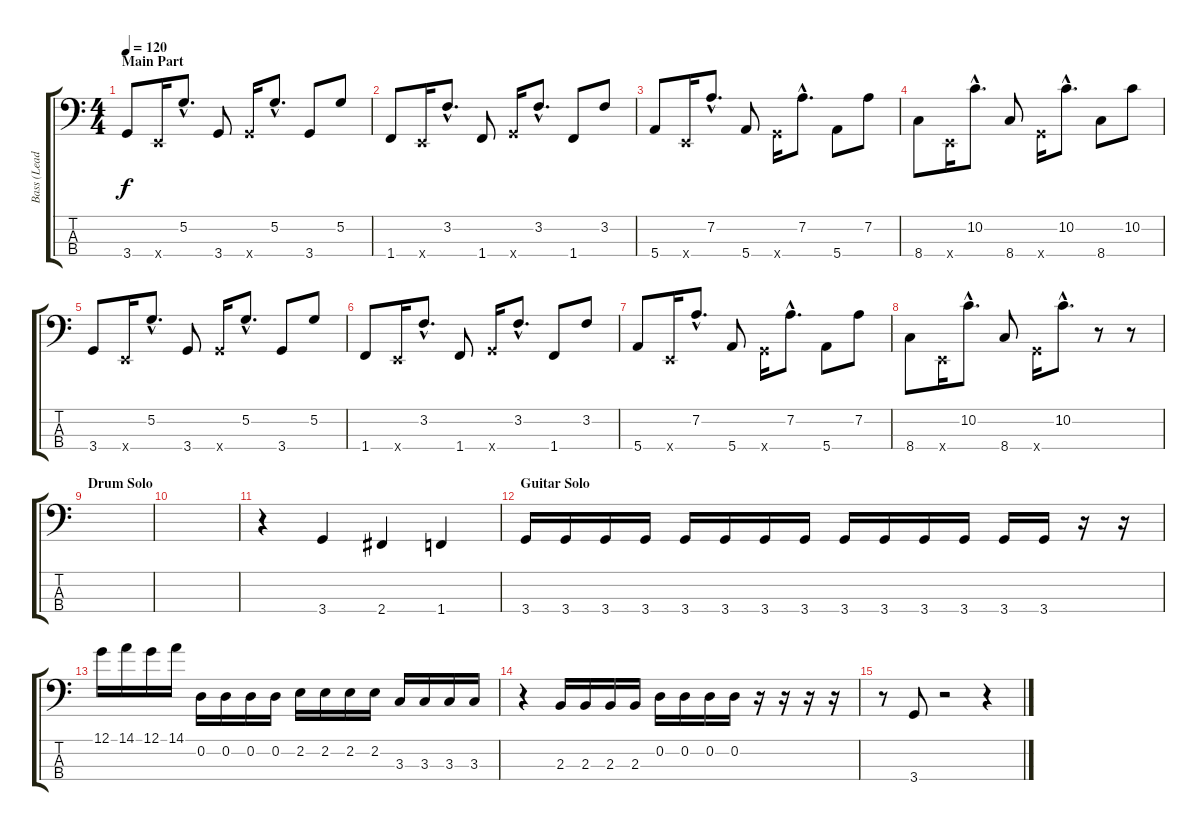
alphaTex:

\track ("Bass (Lead)" "Bass (Lead") {instrument slapbass1}
\staff {score tabs}
\tuning (G2 D2 A1 E1) {hide}
\ts (4 4)
\section ("" "Main Part")
\tempo 120
\clef f4
\ks c
3.4.8{dy f instrument slapbass1} 0.4{x}.16 5.2{hac}.8{d} 3.4.8 3.4{x}.16 5.2{hac}.8{d} 3.4.8 5.2.8 |
1.4.8 0.4{x}.16 3.2{hac}.8{d} 1.4.8 3.4{x}.16 3.2{hac}.8{d} 1.4.8 3.2.8 |
5.4.8 0.4{x}.16 7.2{hac}.8{d} 5.4.8 3.4{x}.16 7.2{hac}.8{d} 5.4.8 7.2.8 |
8.4.8 0.4{x}.16 10.2{hac}.8{d} 8.4.8 3.4{x}.16 10.2{hac}.8{d} 8.4.8 10.2.8 |
3.4.8 0.4{x}.16 5.2{hac}.8{d} 3.4.8 3.4{x}.16 5.2{hac}.8{d} 3.4.8 5.2.8 |
1.4.8 0.4{x}.16 3.2{hac}.8{d} 1.4.8 3.4{x}.16 3.2{hac}.8{d} 1.4.8 3.2.8 |
5.4.8 0.4{x}.16 7.2{hac}.8{d} 5.4.8 3.4{x}.16 7.2{hac}.8{d} 5.4.8 7.2.8 |
8.4.8 0.4{x}.16 10.2{hac}.8{d} 8.4.8 3.4{x}.16 10.2{hac}.8{d} r.8 r.8 |
\section ("" "Drum Solo")
|
|
r.4{instrument electricbassfinger} 3.4.4 2.4.4 1.4.4 |
\section ("" "Guitar Solo")
3.4.16 3.4.16 3.4.16 3.4.16 3.4.16 3.4.16 3.4.16 3.4.16 3.4.16 3.4.16 3.4.16 3.4.16 3.4.16 3.4.16 r.16 r.16 |
12.1.16 14.1.16 12.1.16 14.1.16 0.2.16 0.2.16 0.2.16 0.2.16 2.2.16 2.2.16 2.2.16 2.2.16 3.3.16 3.3.16 3.3.16 3.3.16 |
r.4 2.3.16 2.3.16 2.3.16 2.3.16 0.2.16 0.2.16 0.2.16 0.2.16 r.16 r.16 r.16 r.16 |
r.8 3.4.8{instrument slapbass1} r.2 r.4
